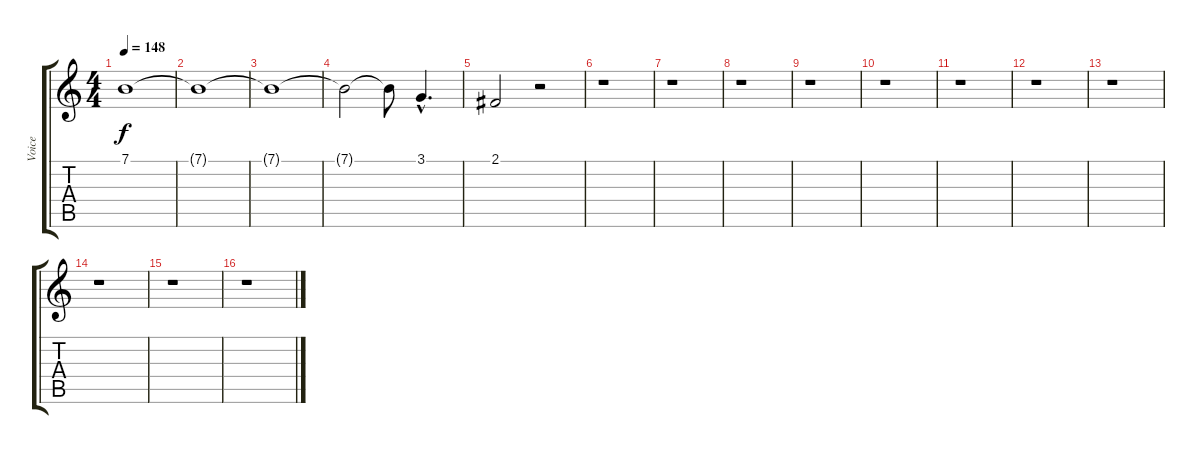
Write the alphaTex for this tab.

\track ("Voice" "Voice") {instrument lead2sawtooth}
\staff {score tabs}
\tuning (E4 B3 G3 D3 A2 E2) {hide}
\ts (4 4)
\tempo 148
\clef g2
\ks c
7.1{t}.1{dy f} |
7.1{t}.1 |
7.1{t}.1 |
7.1{t}.2 7.1{t}.8 3.1{hac}.4{d} |
2.1.2 r.2 |
r.1 |
r.1 |
r.1 |
r.1 |
r.1 |
r.1 |
r.1 |
r.1 |
r.1 |
r.1 |
r.1
